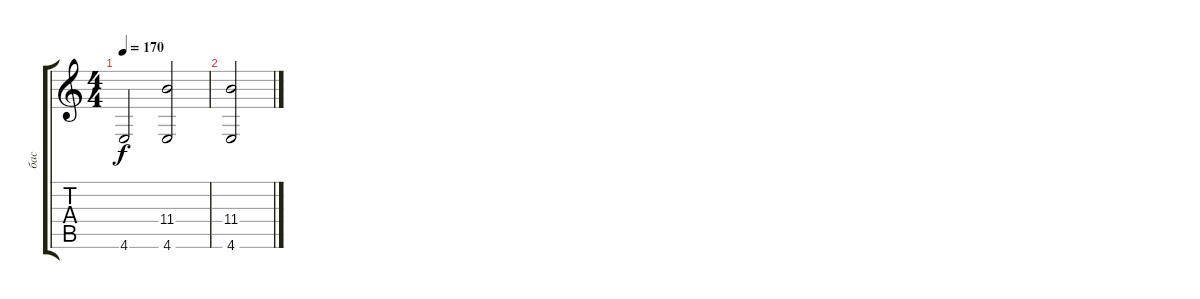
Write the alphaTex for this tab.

\track ("бас" "бас") {instrument electricbassfinger}
\staff {score tabs}
\tuning (D4 A3 F3 C3 G2 C2) {hide}
\ts (4 4)
\tempo 170
\clef g2
\ks c
4.6.2{dy f} (11.4 4.6).2 |
(11.4 4.6).2
